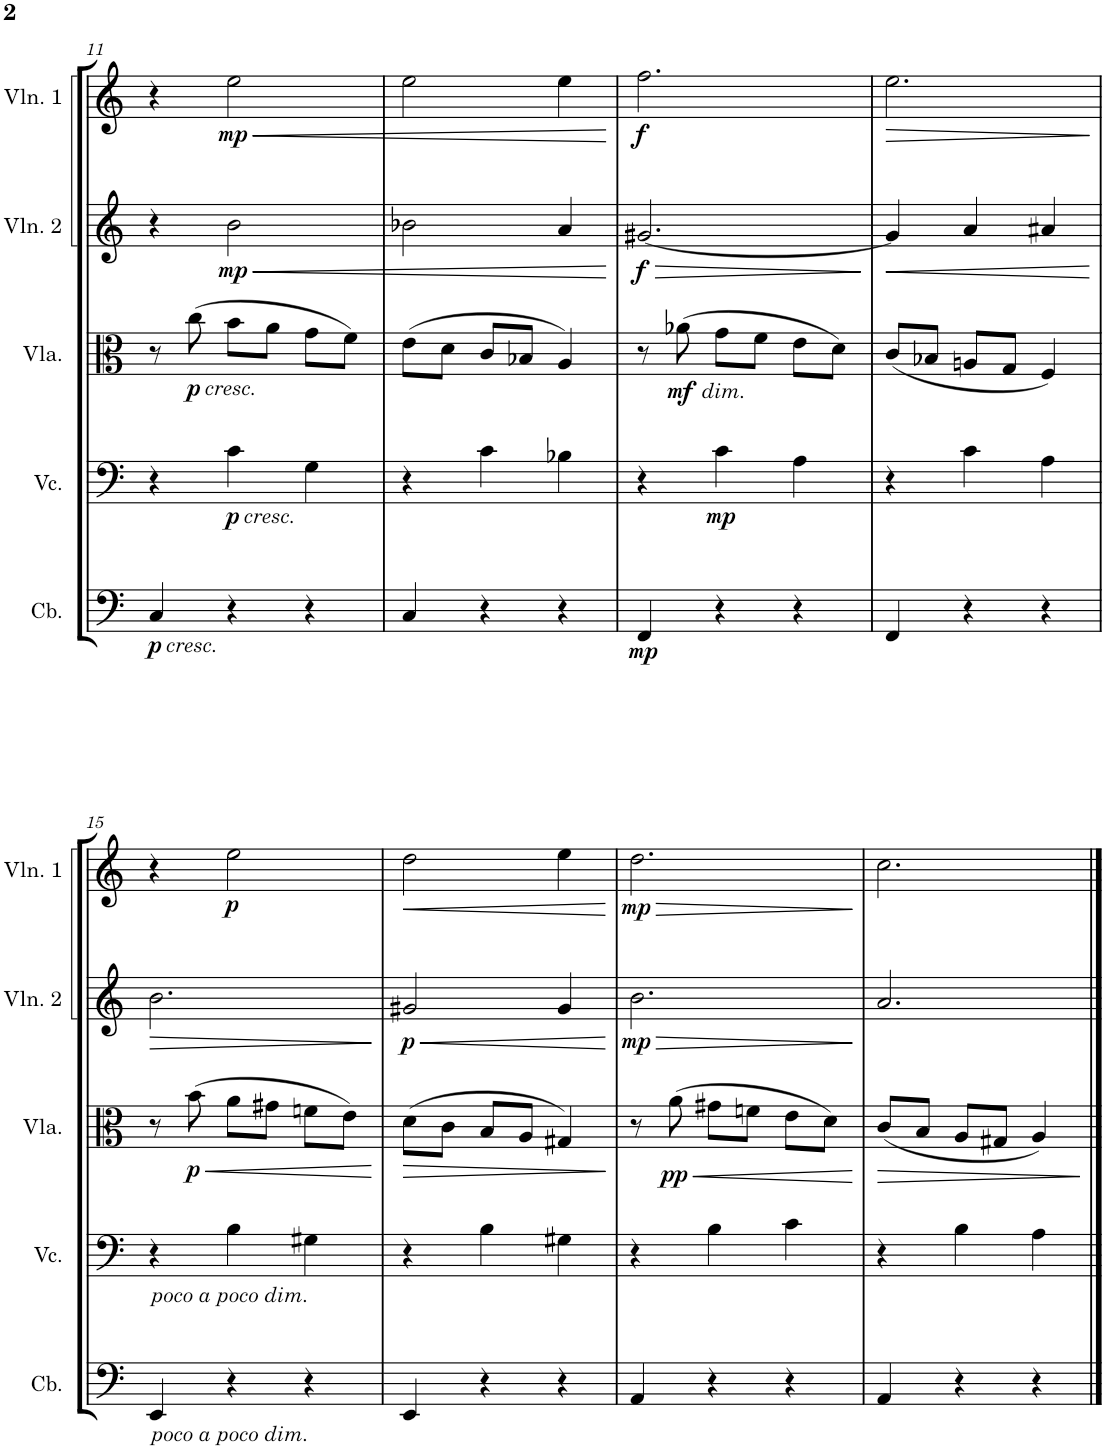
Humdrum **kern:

**kern	**dynam	**kern	**dynam	**kern	**dynam	**kern	**dynam	**kern	**dynam
*part5	*part5	*part4	*part4	*part3	*part3	*part2	*part2	*part1	*part1
*staff5	*staff5	*staff4	*staff4	*staff3	*staff3	*staff2	*staff2	*staff1	*staff1
*I"Contrabass	*	*I"Violoncello	*	*I"Viola	*	*I"Violin 2	*	*I"Violin 1	*
*I'Cb.	*	*I'Vc.	*	*I'Vla.	*	*I'Vln. 2	*	*I'Vln. 1	*
!!LO:PB:g=z
*clefF4	*	*clefF4	*	*clefC3	*	*clefG2	*	*clefG2	*
*Trd7c12	*	*	*	*	*	*	*	*	*
*k[]	*	*k[]	*	*k[]	*	*k[]	*	*k[]	*
*M3/4	*	*M3/4	*	*M3/4	*	*M3/4	*	*M3/4	*
=11	=11	=11	=11	=11	=11	=11	=11	=11	=11
!LO:TX:b:i:t=cresc.	!	!	!	!	!	!	!	!	!
!	!LO:DY:b	!	!	!	!	!	!	!	!
4C/	p	4r	.	8r	.	4r	.	4r	.
!	!	!	!	!LO:TX:b:i:t=cresc.	!	!	!	!	!
!	!	!	!	!	!LO:DY:b	!	!	!	!
.	.	.	.	(8cc\	p	.	.	.	.
!	!	!LO:TX:b:i:t=cresc.	!	!	!	!	!	!	!
!	!	!	!LO:DY:b	!	!	!	!LO:HP:b	!	!LO:HP:b
!	!	!	!	!	!	!	!LO:DY:n=1:b	!	!LO:DY:n=1:b
4r	.	4c\	p	8b\L	.	2b\	< mp	2ee\	< mp
.	.	.	.	8a\J	.	.	.	.	.
4r	.	4G\	.	8g\L	.	.	.	.	.
.	.	.	.	8f\J)	.	.	.	.	.
=12	=12	=12	=12	=12	=12	=12	=12	=12	=12
4C/	.	4r	.	(8e\L	.	2b-X\	.	2ee\	.
.	.	.	.	8d\J	.	.	.	.	.
4r	.	4c\	.	8c/L	.	.	.	.	.
.	.	.	.	8B-X/J	.	.	.	.	.
4r	.	4B-X\	.	4A/)	.	4a/	.	4ee\	.
.	.	.	.	.	.	.	[	.	[
=13	=13	=13	=13	=13	=13	=13	=13	=13	=13
!	!LO:DY:b	!	!	!	!	!	!LO:HP:b	!	!
!	!	!	!	!	!	!	!LO:DY:n=1:b	!	!LO:DY:b
4FF/	mp	4r	.	8r	.	[2.g#X/	> f	2.ff\	f
!	!	!	!	!LO:TX:b:i:t=dim.	!	!	!	!	!
!	!	!	!	!	!LO:DY:b	!	!	!	!
.	.	.	.	(8a-X\	mf	.	.	.	.
!	!	!	!LO:DY:b	!	!	!	!	!	!
4r	.	4c\	mp	8g\L	.	.	.	.	.
.	.	.	.	8f\J	.	.	.	.	.
4r	.	4A\	.	8e\L	.	.	.	.	.
.	.	.	.	8d\J)	.	.	.	.	.
.	.	.	.	.	.	.	]	.	.
=14	=14	=14	=14	=14	=14	=14	=14	=14	=14
!	!	!	!	!	!	!	!LO:HP:b	!	!LO:HP:b
4FF/	.	4r	.	(8c/L	.	4g#/]	<	2.ee\	>
.	.	.	.	8B-X/J	.	.	.	.	.
4r	.	4c\	.	8An/L	.	4a/	.	.	.
.	.	.	.	8G/J	.	.	.	.	.
4r	.	4A\	.	4F/)	.	4a#X/	.	.	.
.	.	.	.	.	.	.	[	.	]
!!LO:LB:g=z
=15	=15	=15	=15	=15	=15	=15	=15	=15	=15
!	!	!LO:TX:b:i:t=poco a poco dim.	!	!	!	!	!	!	!
!LO:TX:b:i:t=poco a poco dim.	!	!	!	!	!	!	!	!	!
!	!	!	!	!	!	!	!LO:HP:b	!	!
4EE/	.	4r	.	8r	.	2.b\	>	4r	.
!	!	!	!	!	!LO:HP:b	!	!	!	!
!	!	!	!	!	!LO:DY:n=1:b	!	!	!	!
.	.	.	.	(8b\	< p	.	.	.	.
!	!	!	!	!	!	!	!	!	!LO:DY:b
4r	.	4B\	.	8a\L	.	.	.	2ee\	p
.	.	.	.	8g#X\J	.	.	.	.	.
4r	.	4G#X\	.	8fn\L	.	.	.	.	.
.	.	.	.	8e\J)	.	.	.	.	.
.	.	.	.	.	[	.	]	.	.
=16	=16	=16	=16	=16	=16	=16	=16	=16	=16
!	!	!	!	!	!LO:HP:b	!	!LO:HP:b	!	!LO:HP:b
!	!	!	!	!	!	!	!LO:DY:n=1:b	!	!
4EE/	.	4r	.	(8d\L	>	2g#X/	< p	2dd\	<
.	.	.	.	8c\J	.	.	.	.	.
4r	.	4B\	.	8B/L	.	.	.	.	.
.	.	.	.	8A/J	.	.	.	.	.
4r	.	4G#X\	.	4G#X/)	.	4g#/	.	4ee\	.
.	.	.	.	.	]	.	[	.	[
=17	=17	=17	=17	=17	=17	=17	=17	=17	=17
!	!	!	!	!	!	!	!LO:HP:b	!	!LO:HP:b
!	!	!	!	!	!	!	!LO:DY:n=1:b	!	!LO:DY:n=1:b
4AA/	.	4r	.	8r	.	2.b\	> mp	2.dd\	> mp
!	!	!	!	!	!LO:HP:b	!	!	!	!
!	!	!	!	!	!LO:DY:n=1:b	!	!	!	!
.	.	.	.	(8a\	< pp	.	.	.	.
4r	.	4B\	.	8g#X\L	.	.	.	.	.
.	.	.	.	8fn\J	.	.	.	.	.
4r	.	4c\	.	8e\L	.	.	.	.	.
.	.	.	.	8d\J)	.	.	.	.	.
.	.	.	.	.	[	.	]	.	]
=18	=18	=18	=18	=18	=18	=18	=18	=18	=18
!	!	!	!	!	!LO:HP:b	!	!	!	!
4AA/	.	4r	.	(8c/L	>	2.a/	.	2.cc\	.
.	.	.	.	8B/J	.	.	.	.	.
4r	.	4B\	.	8A/L	.	.	.	.	.
.	.	.	.	8G#X/J	.	.	.	.	.
4r	.	4A\	.	4A/)	.	.	.	.	.
.	.	.	.	.	]	.	.	.	.
==	==	==	==	==	==	==	==	==	==
*-	*-	*-	*-	*-	*-	*-	*-	*-	*-
